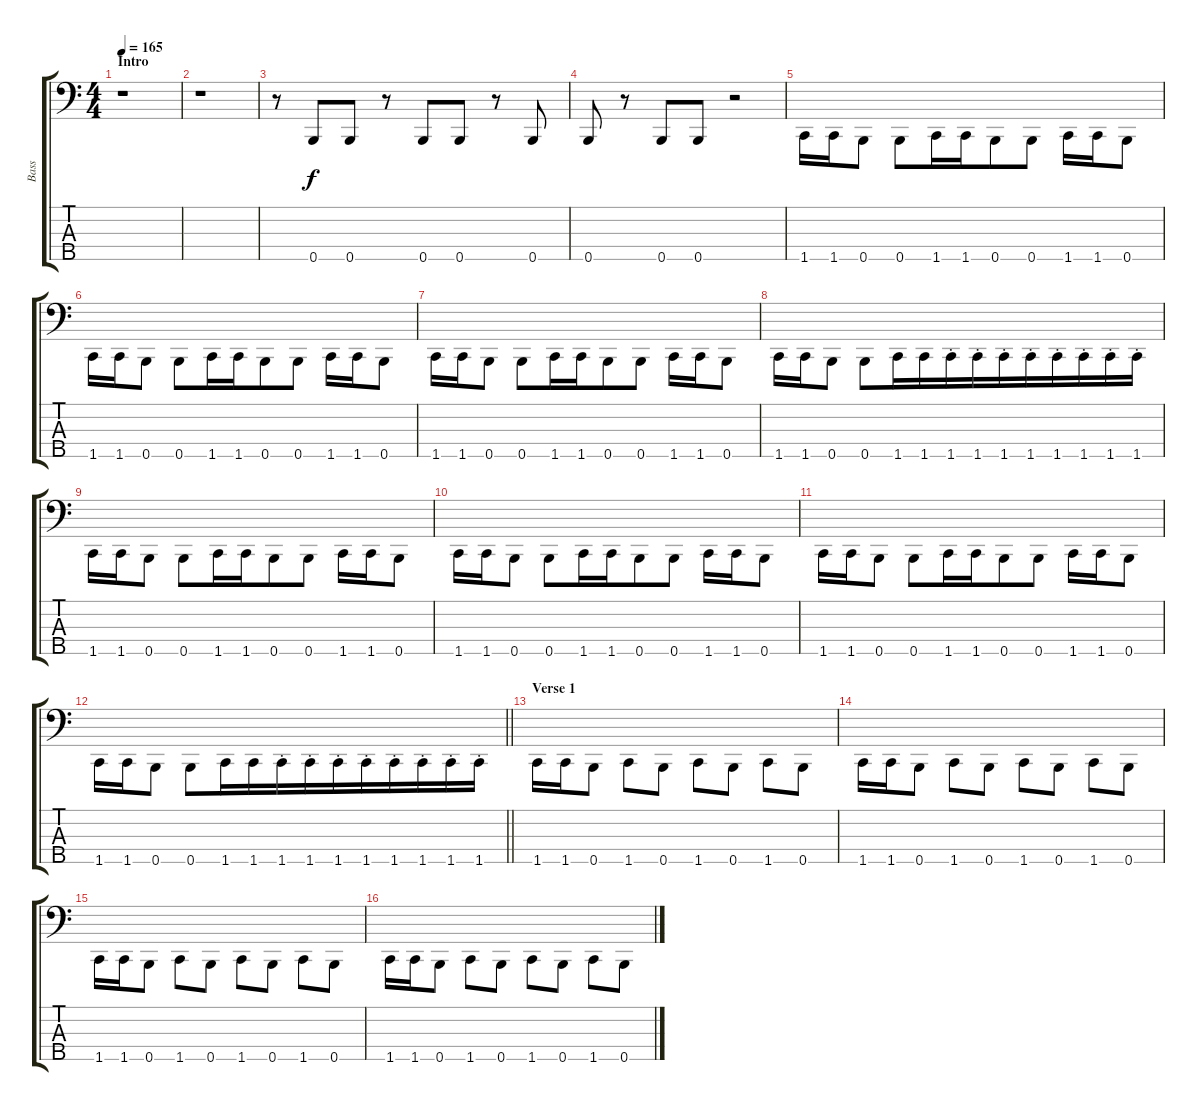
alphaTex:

\track ("Bass" "Bass") {instrument electricbassfinger}
\staff {score tabs}
\tuning (Gb2 D2 A1 E1 B0) {hide}
\ts (4 4)
\section ("" "Intro")
\tempo 165
\clef f4
\ks c
r.1{dy f instrument electricbassfinger} |
r.1 |
r.8 0.5.8{beam merge} 0.5.8 r.8 0.5.8 0.5.8 r.8 0.5.8 |
0.5.8 r.8 0.5.8 0.5.8 r.2 |
1.5.16{beam Down} 1.5.16{beam Down} 0.5.8{beam Down} 0.5.8{beam Down} 1.5.16{beam Down} 1.5.16{beam Down beam merge} 0.5.8{beam Down} 0.5.8{beam Down} 1.5.16{beam Down} 1.5.16{beam Down} 0.5.8{beam Down} |
1.5.16{beam Down} 1.5.16{beam Down} 0.5.8{beam Down} 0.5.8{beam Down} 1.5.16{beam Down} 1.5.16{beam Down beam merge} 0.5.8{beam Down} 0.5.8{beam Down} 1.5.16{beam Down} 1.5.16{beam Down} 0.5.8{beam Down} |
1.5.16{beam Down} 1.5.16{beam Down} 0.5.8{beam Down} 0.5.8{beam Down} 1.5.16{beam Down} 1.5.16{beam Down beam merge} 0.5.8{beam Down} 0.5.8{beam Down} 1.5.16{beam Down} 1.5.16{beam Down} 0.5.8{beam Down} |
1.5.16{beam Down} 1.5.16{beam Down} 0.5.8{beam Down} 0.5.8{beam Down} 1.5.16{beam Down} 1.5.16{beam Down beam merge} 1.5{st}.16{beam Down} 1.5{st}.16{beam Down} 1.5{st}.16{beam Down} 1.5{st}.16{beam Down beam merge} 1.5{st}.16{beam Down} 1.5{st}.16{beam Down} 1.5{st}.16{beam Down} 1.5{st}.16{beam Down} |
1.5.16{beam Down} 1.5.16{beam Down} 0.5.8{beam Down} 0.5.8{beam Down} 1.5.16{beam Down} 1.5.16{beam Down beam merge} 0.5.8{beam Down} 0.5.8{beam Down} 1.5.16{beam Down} 1.5.16{beam Down} 0.5.8{beam Down} |
1.5.16{beam Down} 1.5.16{beam Down} 0.5.8{beam Down} 0.5.8{beam Down} 1.5.16{beam Down} 1.5.16{beam Down beam merge} 0.5.8{beam Down} 0.5.8{beam Down} 1.5.16{beam Down} 1.5.16{beam Down} 0.5.8{beam Down} |
1.5.16{beam Down} 1.5.16{beam Down} 0.5.8{beam Down} 0.5.8{beam Down} 1.5.16{beam Down} 1.5.16{beam Down beam merge} 0.5.8{beam Down} 0.5.8{beam Down} 1.5.16{beam Down} 1.5.16{beam Down} 0.5.8{beam Down} |
\barLineRight lightlight
1.5.16{beam Down} 1.5.16{beam Down} 0.5.8{beam Down} 0.5.8{beam Down} 1.5.16{beam Down} 1.5.16{beam Down beam merge} 1.5{st}.16{beam Down} 1.5{st}.16{beam Down} 1.5{st}.16{beam Down} 1.5{st}.16{beam Down beam merge} 1.5{st}.16{beam Down} 1.5{st}.16{beam Down} 1.5{st}.16{beam Down} 1.5{st}.16{beam Down} |
\section ("" "Verse 1")
1.5.16{volume 16 beam Down} 1.5.16{beam Down} 0.5.8{beam Down} 1.5.8{beam Down} 0.5.8{beam Down} 1.5.8{beam Down} 0.5.8{beam Down} 1.5.8{beam Down} 0.5.8{beam Down} |
1.5.16{beam Down} 1.5.16{beam Down} 0.5.8{beam Down} 1.5.8{beam Down} 0.5.8{beam Down} 1.5.8{beam Down} 0.5.8{beam Down} 1.5.8{beam Down} 0.5.8{beam Down} |
1.5.16{beam Down} 1.5.16{beam Down} 0.5.8{beam Down} 1.5.8{beam Down} 0.5.8{beam Down} 1.5.8{beam Down} 0.5.8{beam Down} 1.5.8{beam Down} 0.5.8{beam Down} |
1.5.16{beam Down} 1.5.16{beam Down} 0.5.8{beam Down} 1.5.8{beam Down} 0.5.8{beam Down} 1.5.8{beam Down} 0.5.8{beam Down} 1.5.8{beam Down} 0.5.8{beam Down}
